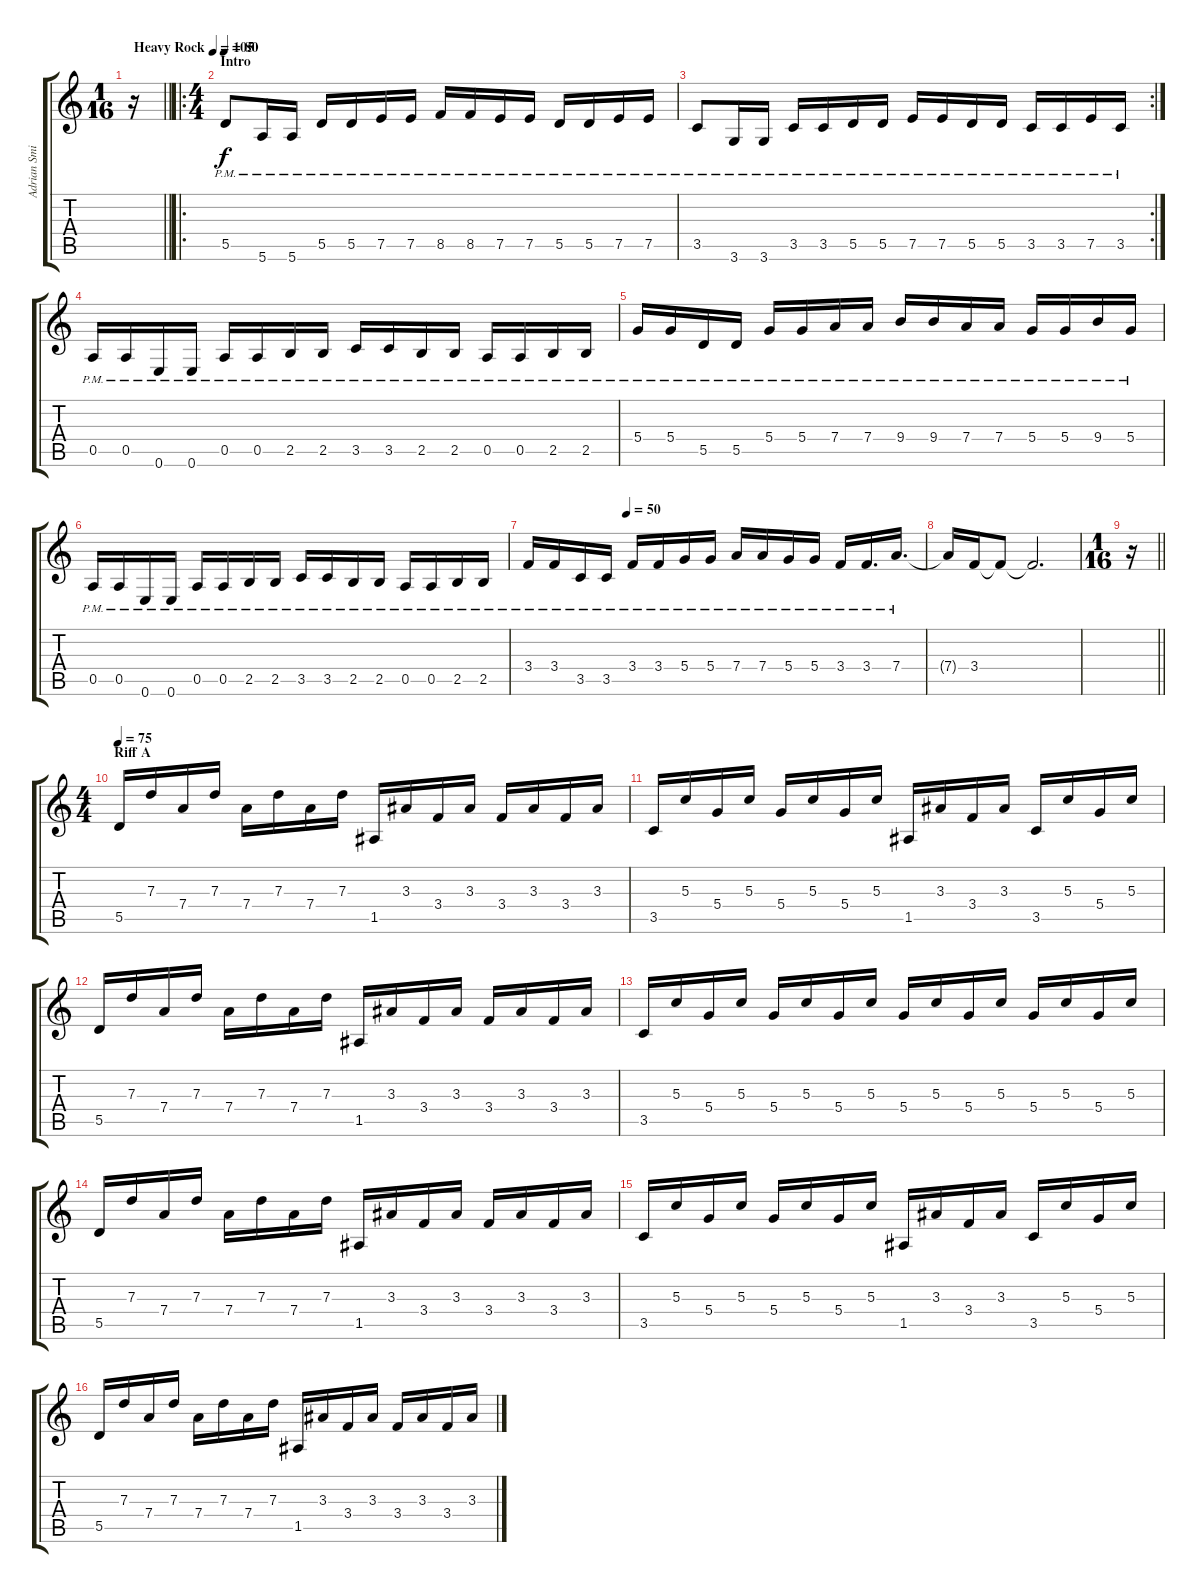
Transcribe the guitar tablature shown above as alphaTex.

\track ("Adrian Smith" "Adrian Smi") {instrument distortionguitar}
\staff {score tabs}
\tuning (E4 B3 G3 D3 A2 E2) {hide}
\ts (1 16)
\tempo (105 "Heavy Rock")
\clef g2
\barLineRight lightlight
\ks c
r.16{dy f instrument distortionguitar} |
\ro
\ts (4 4)
\section ("" "Intro")
\tempo 80
5.5{pm}.8 5.6{pm}.16 5.6{pm}.16 5.5{pm}.16 5.5{pm}.16 7.5{pm}.16 7.5{pm}.16 8.5{pm}.16 8.5{pm}.16 7.5{pm}.16 7.5{pm}.16 5.5{pm}.16 5.5{pm}.16 7.5{pm}.16 7.5{pm}.16 |
\rc 2
3.5{pm}.8 3.6{pm}.16 3.6{pm}.16 3.5{pm}.16 3.5{pm}.16 5.5{pm}.16 5.5{pm}.16 7.5{pm}.16 7.5{pm}.16 5.5{pm}.16 5.5{pm}.16 3.5{pm}.16 3.5{pm}.16 7.5{pm}.16 3.5{pm}.16 |
0.5{pm}.16 0.5{pm}.16 0.6{pm}.16 0.6{pm}.16 0.5{pm}.16 0.5{pm}.16 2.5{pm}.16 2.5{pm}.16 3.5{pm}.16 3.5{pm}.16 2.5{pm}.16 2.5{pm}.16 0.5{pm}.16 0.5{pm}.16 2.5{pm}.16 2.5{pm}.16 |
5.4{pm}.16 5.4{pm}.16 5.5{pm}.16 5.5{pm}.16 5.4{pm}.16 5.4{pm}.16 7.4{pm}.16 7.4{pm}.16 9.4{pm}.16 9.4{pm}.16 7.4{pm}.16 7.4{pm}.16 5.4{pm}.16 5.4{pm}.16 9.4{pm}.16 5.4{pm}.16 |
0.5{pm}.16 0.5{pm}.16 0.6{pm}.16 0.6{pm}.16 0.5{pm}.16 0.5{pm}.16 2.5{pm}.16 2.5{pm}.16 3.5{pm}.16 3.5{pm}.16 2.5{pm}.16 2.5{pm}.16 0.5{pm}.16 0.5{pm}.16 2.5{pm}.16 2.5{pm}.16 |
\tempo (50 0.25)
3.4{pm}.16 3.4{pm}.16 3.5{pm}.16 3.5{pm}.16 3.4{pm}.16 3.4{pm}.16 5.4{pm}.16 5.4{pm}.16 7.4{pm}.16 7.4{pm}.16 5.4{pm}.16 5.4{pm}.16 3.4{pm}.16 3.4{pm}.16{d} 7.4{pm}.16{d} |
7.4{t}.16 3.4.16 3.4{t}.8{volume 4} 3.4{t}.2{d} |
\ts (1 16)
\barLineRight lightlight
r.16 |
\ts (4 4)
\section ("" "Riff A")
\tempo 75
5.5.16{volume 11 instrument acousticguitarnylon} 7.3.16 7.4.16 7.3.16 7.4.16 7.3.16 7.4.16 7.3.16 1.5.16 3.3.16 3.4.16 3.3.16 3.4.16 3.3.16 3.4.16 3.3.16 |
3.5.16 5.3.16 5.4.16 5.3.16 5.4.16 5.3.16 5.4.16 5.3.16 1.5.16 3.3.16 3.4.16 3.3.16 3.5.16 5.3.16 5.4.16 5.3.16 |
5.5.16 7.3.16 7.4.16 7.3.16 7.4.16 7.3.16 7.4.16 7.3.16 1.5.16 3.3.16 3.4.16 3.3.16 3.4.16 3.3.16 3.4.16 3.3.16 |
3.5.16 5.3.16 5.4.16 5.3.16 5.4.16 5.3.16 5.4.16 5.3.16 5.4.16 5.3.16 5.4.16 5.3.16 5.4.16 5.3.16 5.4.16 5.3.16 |
5.5.16 7.3.16 7.4.16 7.3.16 7.4.16 7.3.16 7.4.16 7.3.16 1.5.16 3.3.16 3.4.16 3.3.16 3.4.16 3.3.16 3.4.16 3.3.16 |
3.5.16 5.3.16 5.4.16 5.3.16 5.4.16 5.3.16 5.4.16 5.3.16 1.5.16 3.3.16 3.4.16 3.3.16 3.5.16 5.3.16 5.4.16 5.3.16 |
5.5.16 7.3.16 7.4.16 7.3.16 7.4.16 7.3.16 7.4.16 7.3.16 1.5.16 3.3.16 3.4.16 3.3.16 3.4.16 3.3.16 3.4.16 3.3.16
